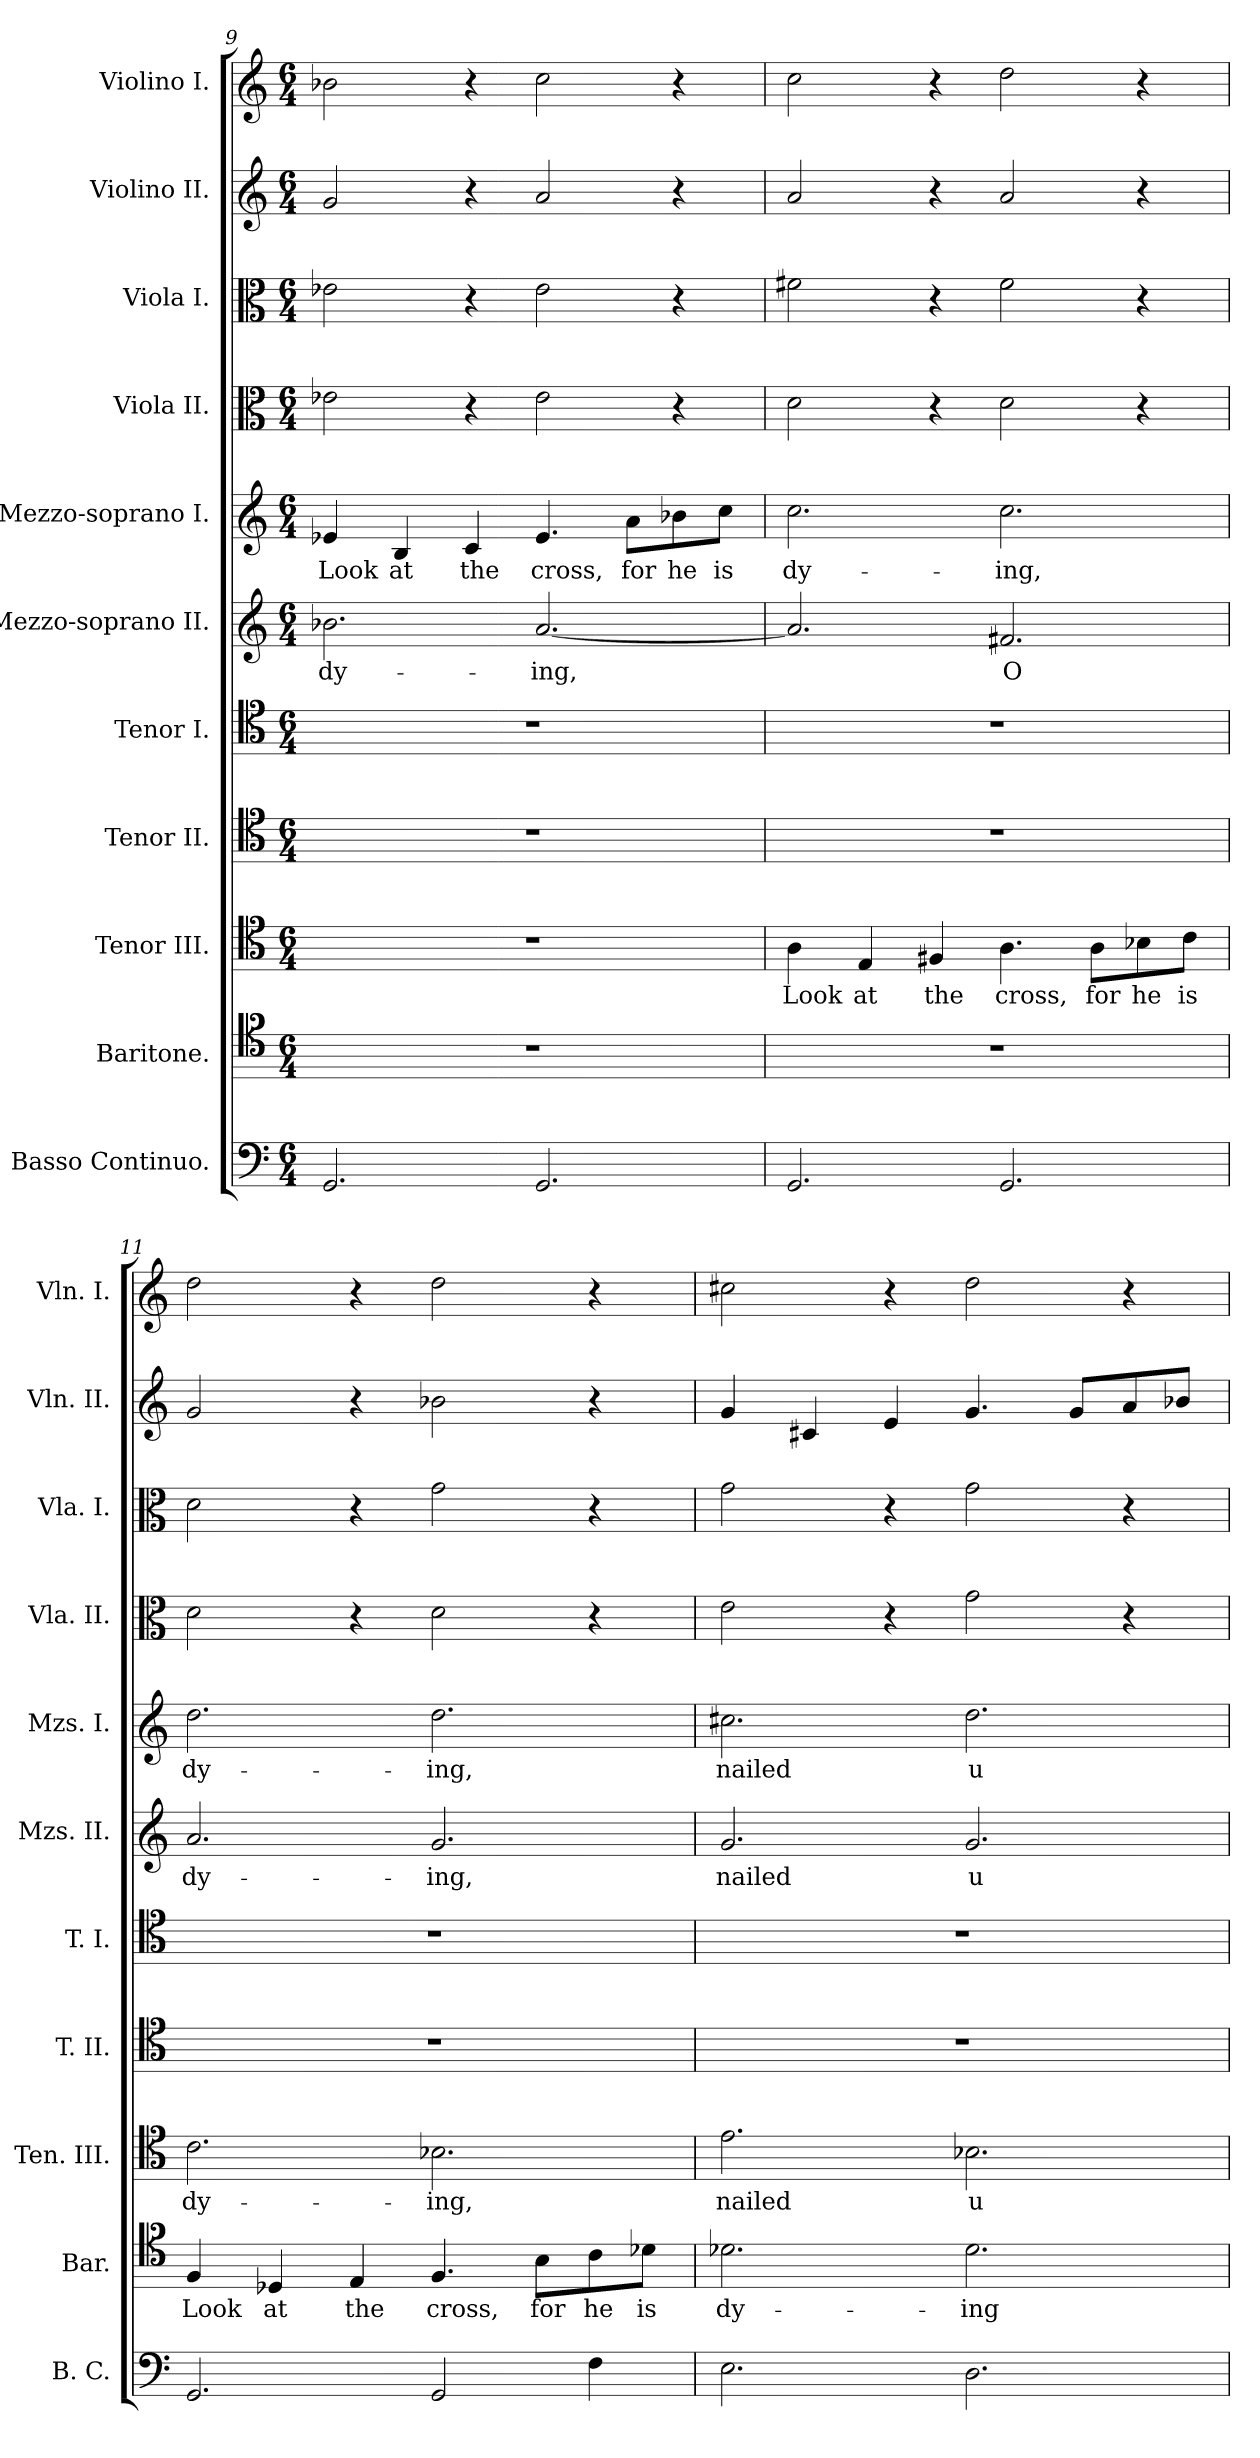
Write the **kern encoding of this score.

**kern	**kern	**text	**kern	**text	**kern	**kern	**kern	**text	**kern	**text	**kern	**kern	**kern	**kern
*part11	*part10	*part10	*part9	*part9	*part8	*part7	*part6	*part6	*part5	*part5	*part4	*part3	*part2	*part1
*staff11	*staff10	*staff10	*staff9	*staff9	*staff8	*staff7	*staff6	*staff6	*staff5	*staff5	*staff4	*staff3	*staff2	*staff1
*I"Basso Continuo.	*I"Baritone.	*	*I"Tenor III.	*	*I"Tenor II.	*I"Tenor I.	*I"Mezzo-soprano II.	*	*I"Mezzo-soprano I.	*	*I"Viola II.	*I"Viola I.	*I"Violino II.	*I"Violino I.
*I'B. C.	*I'Bar.	*	*I'Ten. III.	*	*I'T. II.	*I'T. I.	*I'Mzs. II.	*	*I'Mzs. I.	*	*I'Vla. II.	*I'Vla. I.	*I'Vln. II.	*I'Vln. I.
*clefF4	*clefC5	*	*clefC4	*	*clefC4	*clefC4	*clefG2	*	*clefG2	*	*clefC3	*clefC3	*clefG2	*clefG2
*k[]	*k[]	*	*k[]	*	*k[]	*k[]	*k[]	*	*k[]	*	*k[]	*k[]	*k[]	*k[]
*M6/4	*M6/4	*	*M6/4	*	*M6/4	*M6/4	*M6/4	*	*M6/4	*	*M6/4	*M6/4	*M6/4	*M6/4
=9	=9	=9	=9	=9	=9	=9	=9	=9	=9	=9	=9	=9	=9	=9
!	!	!	!	!	!	!	!	!LO:LY:b	!	!LO:LY:b	!	!	!	!
2.GG/	1.r	.	1.r	.	1.r	1.r	2.b-X\	dy-	4e-X/	Look	2e-X\	2e-X\	2g/	2b-X\
!	!	!	!	!	!	!	!	!	!	!LO:LY:b	!	!	!	!
.	.	.	.	.	.	.	.	.	4B/	at	.	.	.	.
!	!	!	!	!	!	!	!	!	!	!LO:LY:b	!	!	!	!
.	.	.	.	.	.	.	.	.	4c/	the	4r	4r	4r	4r
!	!	!	!	!	!	!	!	!LO:LY:b	!	!LO:LY:b	!	!	!	!
2.GG/	.	.	.	.	.	.	[2.a/	-ing,	4.e-/	cross,	2e-\	2e-\	2a/	2cc\
!	!	!	!	!	!	!	!	!	!	!LO:LY:b	!	!	!	!
.	.	.	.	.	.	.	.	.	8a\L	for	.	.	.	.
!	!	!	!	!	!	!	!	!	!	!LO:LY:b	!	!	!	!
.	.	.	.	.	.	.	.	.	8b-X\	he	4r	4r	4r	4r
!	!	!	!	!	!	!	!	!	!	!LO:LY:b	!	!	!	!
.	.	.	.	.	.	.	.	.	8cc\J	is	.	.	.	.
=10	=10	=10	=10	=10	=10	=10	=10	=10	=10	=10	=10	=10	=10	=10
!	!	!	!	!LO:LY:b	!	!	!	!	!	!LO:LY:b	!	!	!	!
2.GG/	1.r	.	4A\	Look	1.r	1.r	2.a/]	.	2.cc\	dy-	2d\	2f#X\	2a/	2cc\
!	!	!	!	!LO:LY:b	!	!	!	!	!	!	!	!	!	!
.	.	.	4E/	at	.	.	.	.	.	.	.	.	.	.
!	!	!	!	!LO:LY:b	!	!	!	!	!	!	!	!	!	!
.	.	.	4F#X/	the	.	.	.	.	.	.	4r	4r	4r	4r
!	!	!	!	!LO:LY:b	!	!	!	!LO:LY:b	!	!LO:LY:b	!	!	!	!
2.GG/	.	.	4.A\	cross,	.	.	2.f#X/	O	2.cc\	-ing,	2d\	2f#\	2a/	2dd\
!	!	!	!	!LO:LY:b	!	!	!	!	!	!	!	!	!	!
.	.	.	8A\L	for	.	.	.	.	.	.	.	.	.	.
!	!	!	!	!LO:LY:b	!	!	!	!	!	!	!	!	!	!
.	.	.	8B-X\	he	.	.	.	.	.	.	4r	4r	4r	4r
!	!	!	!	!LO:LY:b	!	!	!	!	!	!	!	!	!	!
.	.	.	8c\J	is	.	.	.	.	.	.	.	.	.	.
=11	=11	=11	=11	=11	=11	=11	=11	=11	=11	=11	=11	=11	=11	=11
!	!	!LO:LY:b	!	!LO:LY:b	!	!	!	!LO:LY:b	!	!LO:LY:b	!	!	!	!
2.GG/	4D/	Look	2.c\	dy-	1.r	1.r	2.a/	dy-	2.dd\	dy-	2d\	2d\	2g/	2dd\
!	!	!LO:LY:b	!	!	!	!	!	!	!	!	!	!	!	!
.	4BB-X/	at	.	.	.	.	.	.	.	.	.	.	.	.
!	!	!LO:LY:b	!	!	!	!	!	!	!	!	!	!	!	!
.	4C/	the	.	.	.	.	.	.	.	.	4r	4r	4r	4r
!	!	!LO:LY:b	!	!LO:LY:b	!	!	!	!LO:LY:b	!	!LO:LY:b	!	!	!	!
2GG/	4.D/	cross,	2.B-X\	-ing,	.	.	2.g/	-ing,	2.dd\	-ing,	2d\	2g\	2b-X\	2dd\
!	!	!LO:LY:b	!	!	!	!	!	!	!	!	!	!	!	!
.	8G\L	for	.	.	.	.	.	.	.	.	.	.	.	.
!	!	!LO:LY:b	!	!	!	!	!	!	!	!	!	!	!	!
4F\	8A\	he	.	.	.	.	.	.	.	.	4r	4r	4r	4r
!	!	!LO:LY:b	!	!	!	!	!	!	!	!	!	!	!	!
.	8B-X\J	is	.	.	.	.	.	.	.	.	.	.	.	.
=12	=12	=12	=12	=12	=12	=12	=12	=12	=12	=12	=12	=12	=12	=12
!	!	!LO:LY:b	!	!LO:LY:b	!	!	!	!LO:LY:b	!	!LO:LY:b	!	!	!	!
2.E\	2.B-X\	dy-	2.e\	nailed	1.r	1.r	2.g/	nailed	2.cc#X\	nailed	2e\	2g\	4g/	2cc#X\
.	.	.	.	.	.	.	.	.	.	.	.	.	4c#X/	.
.	.	.	.	.	.	.	.	.	.	.	4r	4r	4e/	4r
!	!	!LO:LY:b	!	!LO:LY:b	!	!	!	!LO:LY:b	!	!LO:LY:b	!	!	!	!
2.D\	2.B-\	-ing	2.B-X\	u-	.	.	2.g/	u-	2.dd\	u-	2g\	2g\	4.g/	2dd\
.	.	.	.	.	.	.	.	.	.	.	.	.	8g/L	.
.	.	.	.	.	.	.	.	.	.	.	4r	4r	8a/	4r
.	.	.	.	.	.	.	.	.	.	.	.	.	8b-X/J	.
=	=	=	=	=	=	=	=	=	=	=	=	=	=	=
*-	*-	*-	*-	*-	*-	*-	*-	*-	*-	*-	*-	*-	*-	*-
